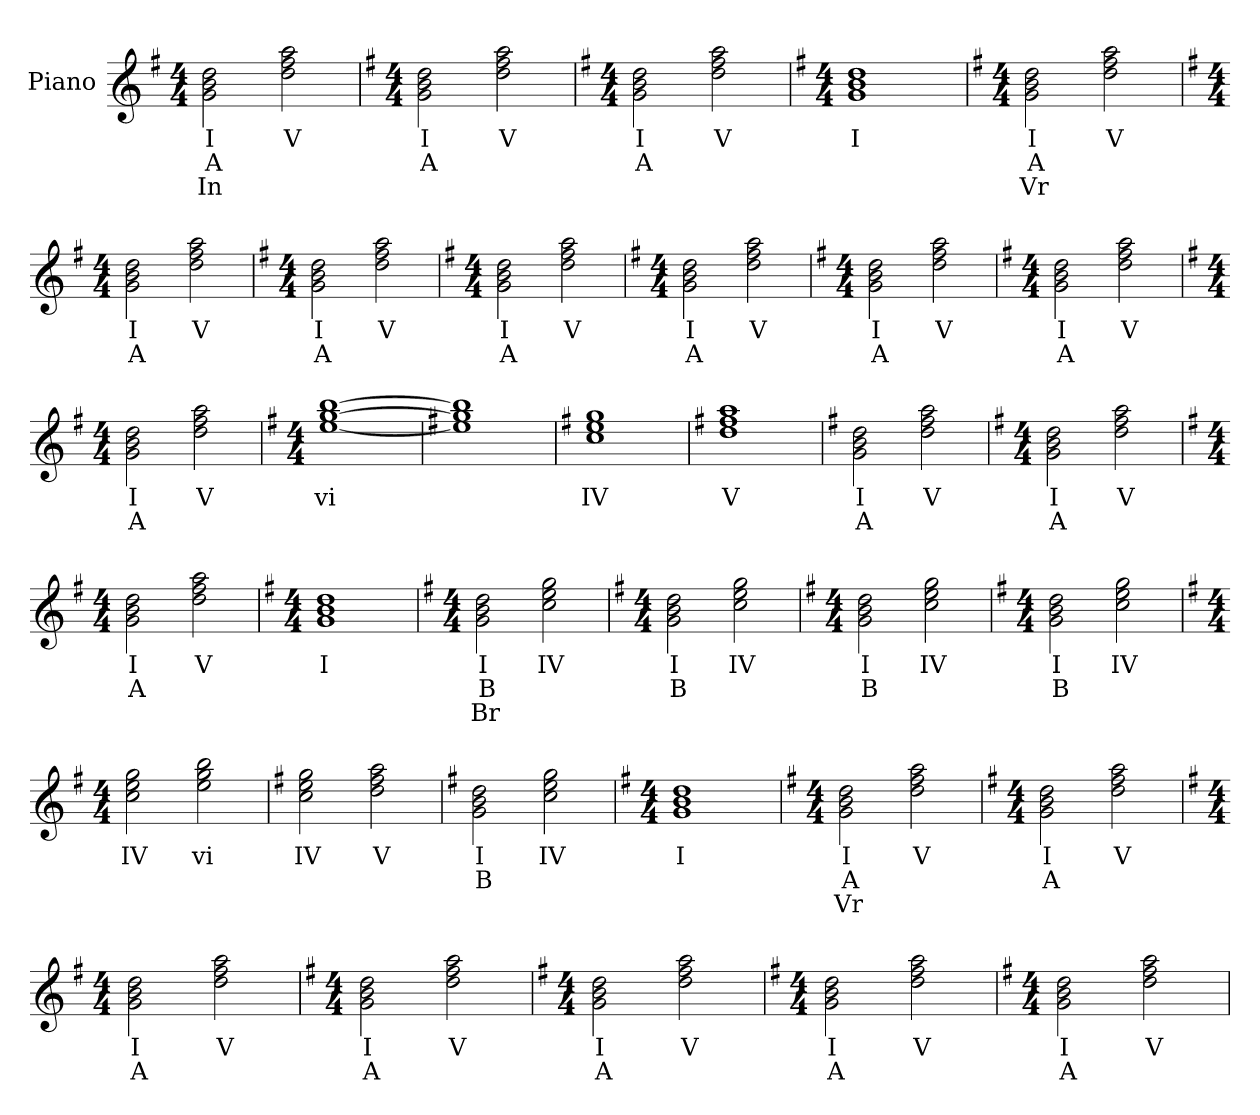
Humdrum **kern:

**kern	**text	**text	**text
*part1	*part1	*part1	*part1
*staff1	*staff1	*staff1	*staff1
*I"Piano	*	*	*
*I'Pno	*	*	*
*k[f#]	*	*	*
*G:	*	*	*
*M4/4	*	*	*
=	=	=	=
2g 2b 2dd	I	A	In
2dd 2ff# 2aa	V	.	.
=	=	=	=
*k[f#]	*	*	*
*G:	*	*	*
*M4/4	*	*	*
2g 2b 2dd	I	A	.
2dd 2ff# 2aa	V	.	.
=	=	=	=
*k[f#]	*	*	*
*G:	*	*	*
*M4/4	*	*	*
2g 2b 2dd	I	A	.
2dd 2ff# 2aa	V	.	.
=	=	=	=
*k[f#]	*	*	*
*G:	*	*	*
*M4/4	*	*	*
1g 1b 1dd	I	.	.
=	=	=	=
*k[f#]	*	*	*
*G:	*	*	*
*M4/4	*	*	*
2g 2b 2dd	I	A	Vr
2dd 2ff# 2aa	V	.	.
=	=	=	=
*k[f#]	*	*	*
*G:	*	*	*
*M4/4	*	*	*
2g 2b 2dd	I	A	.
2dd 2ff# 2aa	V	.	.
=	=	=	=
*k[f#]	*	*	*
*G:	*	*	*
*M4/4	*	*	*
2g 2b 2dd	I	A	.
2dd 2ff# 2aa	V	.	.
=	=	=	=
*k[f#]	*	*	*
*G:	*	*	*
*M4/4	*	*	*
2g 2b 2dd	I	A	.
2dd 2ff# 2aa	V	.	.
=	=	=	=
*k[f#]	*	*	*
*G:	*	*	*
*M4/4	*	*	*
2g 2b 2dd	I	A	.
2dd 2ff# 2aa	V	.	.
=	=	=	=
*k[f#]	*	*	*
*G:	*	*	*
*M4/4	*	*	*
2g 2b 2dd	I	A	.
2dd 2ff# 2aa	V	.	.
=	=	=	=
*k[f#]	*	*	*
*G:	*	*	*
*M4/4	*	*	*
2g 2b 2dd	I	A	.
2dd 2ff# 2aa	V	.	.
=	=	=	=
*k[f#]	*	*	*
*G:	*	*	*
*M4/4	*	*	*
2g 2b 2dd	I	A	.
2dd 2ff# 2aa	V	.	.
=	=	=	=
*k[f#]	*	*	*
*G:	*	*	*
*M4/4	*	*	*
[1ee [1gg [1bb	vi	.	.
=	=	=	=
*k[f#]	*	*	*
*G:	*	*	*
1ee] 1gg] 1bb]	.	.	.
=	=	=	=
*k[f#]	*	*	*
*G:	*	*	*
1cc 1ee 1gg	IV	.	.
=	=	=	=
*k[f#]	*	*	*
*G:	*	*	*
1dd 1ff# 1aa	V	.	.
=	=	=	=
*k[f#]	*	*	*
*G:	*	*	*
2g 2b 2dd	I	A	.
2dd 2ff# 2aa	V	.	.
=	=	=	=
*k[f#]	*	*	*
*G:	*	*	*
*M4/4	*	*	*
2g 2b 2dd	I	A	.
2dd 2ff# 2aa	V	.	.
=	=	=	=
*k[f#]	*	*	*
*G:	*	*	*
*M4/4	*	*	*
2g 2b 2dd	I	A	.
2dd 2ff# 2aa	V	.	.
=	=	=	=
*k[f#]	*	*	*
*G:	*	*	*
*M4/4	*	*	*
1g 1b 1dd	I	.	.
=	=	=	=
*k[f#]	*	*	*
*G:	*	*	*
*M4/4	*	*	*
2g 2b 2dd	I	B	Br
2cc 2ee 2gg	IV	.	.
=	=	=	=
*k[f#]	*	*	*
*G:	*	*	*
*M4/4	*	*	*
2g 2b 2dd	I	B	.
2cc 2ee 2gg	IV	.	.
=	=	=	=
*k[f#]	*	*	*
*G:	*	*	*
*M4/4	*	*	*
2g 2b 2dd	I	B	.
2cc 2ee 2gg	IV	.	.
=	=	=	=
*k[f#]	*	*	*
*G:	*	*	*
*M4/4	*	*	*
2g 2b 2dd	I	B	.
2cc 2ee 2gg	IV	.	.
=	=	=	=
*k[f#]	*	*	*
*G:	*	*	*
*M4/4	*	*	*
2cc 2ee 2gg	IV	.	.
2ee 2gg 2bb	vi	.	.
=	=	=	=
*k[f#]	*	*	*
*G:	*	*	*
2cc 2ee 2gg	IV	.	.
2dd 2ff# 2aa	V	.	.
=	=	=	=
*k[f#]	*	*	*
*G:	*	*	*
2g 2b 2dd	I	B	.
2cc 2ee 2gg	IV	.	.
=	=	=	=
*k[f#]	*	*	*
*G:	*	*	*
*M4/4	*	*	*
1g 1b 1dd	I	.	.
=	=	=	=
*k[f#]	*	*	*
*G:	*	*	*
*M4/4	*	*	*
2g 2b 2dd	I	A	Vr
2dd 2ff# 2aa	V	.	.
=	=	=	=
*k[f#]	*	*	*
*G:	*	*	*
*M4/4	*	*	*
2g 2b 2dd	I	A	.
2dd 2ff# 2aa	V	.	.
=	=	=	=
*k[f#]	*	*	*
*G:	*	*	*
*M4/4	*	*	*
2g 2b 2dd	I	A	.
2dd 2ff# 2aa	V	.	.
=	=	=	=
*k[f#]	*	*	*
*G:	*	*	*
*M4/4	*	*	*
2g 2b 2dd	I	A	.
2dd 2ff# 2aa	V	.	.
=	=	=	=
*k[f#]	*	*	*
*G:	*	*	*
*M4/4	*	*	*
2g 2b 2dd	I	A	.
2dd 2ff# 2aa	V	.	.
=	=	=	=
*k[f#]	*	*	*
*G:	*	*	*
*M4/4	*	*	*
2g 2b 2dd	I	A	.
2dd 2ff# 2aa	V	.	.
=	=	=	=
*k[f#]	*	*	*
*G:	*	*	*
*M4/4	*	*	*
2g 2b 2dd	I	A	.
2dd 2ff# 2aa	V	.	.
=	=	=	=
*-	*-	*-	*-
